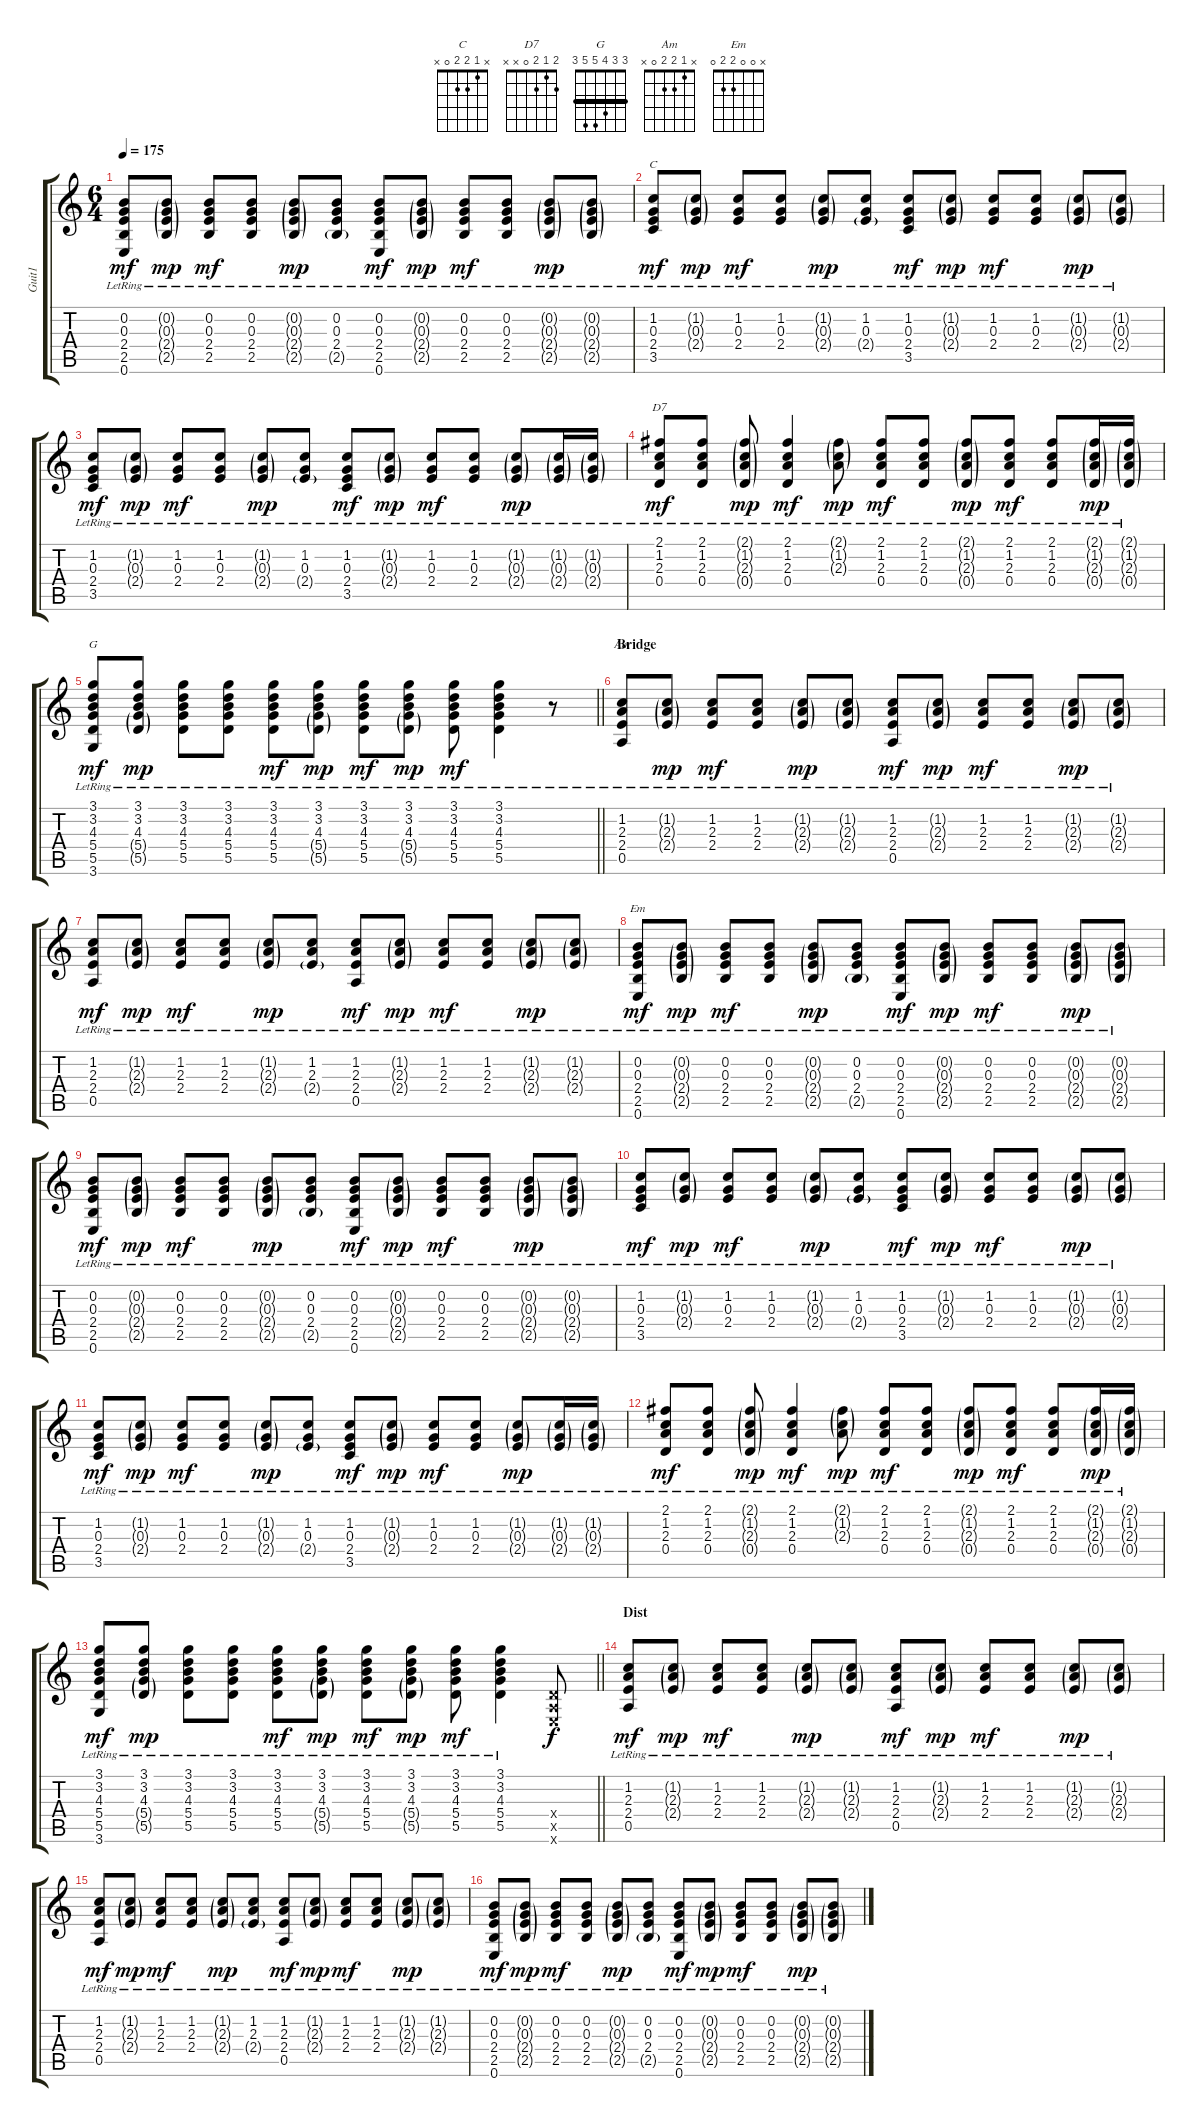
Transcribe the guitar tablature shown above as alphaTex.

\track ("Guit1" "Guit1") {instrument acousticguitarsteel}
\staff {score tabs}
\tuning (E4 B3 G3 D3 A2 E2) {hide}
\chord ("C" x 1 2 2 0 x)
\chord ("D7" 2 1 2 0 x x)
\chord ("G" 3 3 4 5 5 3) {barre 3}
\chord ("Am" x 1 2 2 0 x)
\chord ("Em" x 0 0 2 2 0)
\ts (6 4)
\tempo 175
\clef g2
\ks c
(0.2{lr} 0.3{lr} 2.4{lr} 2.5{lr} 0.6{lr}).8{dy mf} (0.2{g lr} 0.3{g lr} 2.4{g lr} 2.5{g lr}).8{dy mp} (0.2{lr} 0.3{lr} 2.4{lr} 2.5{lr}).8{dy mf} (0.2{lr} 0.3{lr} 2.4{lr} 2.5{lr}).8 (0.2{g lr} 0.3{g lr} 2.4{g lr} 2.5{g lr}).8{dy mp} (0.2{lr} 0.3{lr} 2.4{lr} 2.5{g lr}).8 (0.2{lr} 0.3{lr} 2.4{lr} 2.5{lr} 0.6{lr}).8{dy mf} (0.2{g lr} 0.3{g lr} 2.4{g lr} 2.5{g lr}).8{dy mp} (0.2{lr} 0.3{lr} 2.4{lr} 2.5{lr}).8{dy mf} (0.2{lr} 0.3{lr} 2.4{lr} 2.5{lr}).8 (0.2{g lr} 0.3{g lr} 2.4{g lr} 2.5{g lr}).8{dy mp} (0.2{g lr} 0.3{g lr} 2.4{g lr} 2.5{g lr}).8 |
(1.2{lr} 0.3{lr} 2.4{lr} 3.5{lr}).8{ch "C" dy mf} (1.2{g lr} 0.3{g lr} 2.4{g lr}).8{dy mp} (1.2{lr} 0.3{lr} 2.4{lr}).8{dy mf} (1.2{lr} 0.3{lr} 2.4{lr}).8 (1.2{g lr} 0.3{g lr} 2.4{g lr}).8{dy mp} (1.2{lr} 0.3{lr} 2.4{g lr}).8 (1.2{lr} 0.3{lr} 2.4{lr} 3.5{lr}).8{dy mf} (1.2{g lr} 0.3{g lr} 2.4{g lr}).8{dy mp} (1.2{lr} 0.3{lr} 2.4{lr}).8{dy mf} (1.2{lr} 0.3{lr} 2.4{lr}).8 (1.2{g lr} 0.3{g lr} 2.4{g lr}).8{dy mp} (1.2{g lr} 0.3{g lr} 2.4{g lr}).8 |
(1.2{lr} 0.3{lr} 2.4{lr} 3.5{lr}).8{dy mf} (1.2{g lr} 0.3{g lr} 2.4{g lr}).8{dy mp} (1.2{lr} 0.3{lr} 2.4{lr}).8{dy mf} (1.2{lr} 0.3{lr} 2.4{lr}).8 (1.2{g lr} 0.3{g lr} 2.4{g lr}).8{dy mp} (1.2{lr} 0.3{lr} 2.4{g lr}).8 (1.2{lr} 0.3{lr} 2.4{lr} 3.5{lr}).8{dy mf} (1.2{g lr} 0.3{g lr} 2.4{g lr}).8{dy mp} (1.2{lr} 0.3{lr} 2.4{lr}).8{dy mf} (1.2{lr} 0.3{lr} 2.4{lr}).8 (1.2{g lr} 0.3{g lr} 2.4{g lr}).8{dy mp} (1.2{g lr} 0.3{g lr} 2.4{g lr}).16 (1.2{g lr} 0.3{g lr} 2.4{g lr}).16 |
(2.1{lr} 1.2{lr} 2.3{lr} 0.4{lr}).8{ch "D7" dy mf} (2.1{lr} 1.2{lr} 2.3{lr} 0.4{lr}).8 (2.1{g lr} 1.2{g lr} 2.3{g lr} 0.4{g lr}).8{dy mp} (2.1{lr} 1.2{lr} 2.3{lr} 0.4{lr}).4{dy mf} (2.1{g lr} 1.2{g lr} 2.3{g lr}).8{dy mp} (2.1{lr} 1.2{lr} 2.3{lr} 0.4{lr}).8{dy mf} (2.1{lr} 1.2{lr} 2.3{lr} 0.4{lr}).8 (2.1{g lr} 1.2{g lr} 2.3{g lr} 0.4{g lr}).8{dy mp} (2.1{lr} 1.2{lr} 2.3{lr} 0.4{lr}).8{dy mf} (2.1{lr} 1.2{lr} 2.3{lr} 0.4{lr}).8 (2.1{g lr} 1.2{g lr} 2.3{g lr} 0.4{g lr}).16{dy mp} (2.1{g lr} 1.2{g lr} 2.3{g lr} 0.4{g lr}).16 |
\barLineRight lightlight
(3.1{lr} 3.2{lr} 4.3{lr} 5.4{lr} 5.5{lr} 3.6{lr}).8{ch "G" dy mf} (3.1{lr} 3.2{lr} 4.3{lr} 5.4{g lr} 5.5{g lr}).8{dy mp} (3.1{lr} 3.2{lr} 4.3{lr} 5.4{lr} 5.5{lr}).8 (3.1{lr} 3.2{lr} 4.3{lr} 5.4{lr} 5.5{lr}).8 (3.1{lr} 3.2{lr} 4.3{lr} 5.4{lr} 5.5{lr}).8{dy mf} (3.1{lr} 3.2{lr} 4.3{lr} 5.4{g lr} 5.5{g lr}).8{dy mp} (3.1{lr} 3.2{lr} 4.3{lr} 5.4{lr} 5.5{lr}).8{dy mf} (3.1{lr} 3.2{lr} 4.3{lr} 5.4{g lr} 5.5{g lr}).8{dy mp} (3.1{lr} 3.2{lr} 4.3{lr} 5.4{lr} 5.5{lr}).8{dy mf} (3.1{lr} 3.2{lr} 4.3{lr} 5.4{lr} 5.5{lr}).4 r.8 |
\section ("" "Bridge")
(1.2{lr} 2.3{lr} 2.4{lr} 0.5{lr}).8{ch "Am"} (1.2{g lr} 2.3{g lr} 2.4{g lr}).8{dy mp} (1.2{lr} 2.3{lr} 2.4{lr}).8{dy mf} (1.2{lr} 2.3{lr} 2.4{lr}).8 (1.2{g lr} 2.3{g lr} 2.4{g lr}).8{dy mp} (1.2{g lr} 2.3{g lr} 2.4{g lr}).8 (1.2{lr} 2.3{lr} 2.4{lr} 0.5{lr}).8{dy mf} (1.2{g lr} 2.3{g lr} 2.4{g lr}).8{dy mp} (1.2{lr} 2.3{lr} 2.4{lr}).8{dy mf} (1.2{lr} 2.3{lr} 2.4{lr}).8 (1.2{g lr} 2.3{g lr} 2.4{g lr}).8{dy mp} (1.2{g lr} 2.3{g lr} 2.4{g lr}).8 |
(1.2{lr} 2.3{lr} 2.4{lr} 0.5{lr}).8{dy mf} (1.2{g lr} 2.3{g lr} 2.4{g lr}).8{dy mp} (1.2{lr} 2.3{lr} 2.4{lr}).8{dy mf} (1.2{lr} 2.3{lr} 2.4{lr}).8 (1.2{g lr} 2.3{g lr} 2.4{g lr}).8{dy mp} (1.2{lr} 2.3{lr} 2.4{g lr}).8 (1.2{lr} 2.3{lr} 2.4{lr} 0.5{lr}).8{dy mf} (1.2{g lr} 2.3{g lr} 2.4{g lr}).8{dy mp} (1.2{lr} 2.3{lr} 2.4{lr}).8{dy mf} (1.2{lr} 2.3{lr} 2.4{lr}).8 (1.2{g lr} 2.3{g lr} 2.4{g lr}).8{dy mp} (1.2{g lr} 2.3{g lr} 2.4{g lr}).8 |
(0.2{lr} 0.3{lr} 2.4{lr} 2.5{lr} 0.6{lr}).8{ch "Em" dy mf} (0.2{g lr} 0.3{g lr} 2.4{g lr} 2.5{g lr}).8{dy mp} (0.2{lr} 0.3{lr} 2.4{lr} 2.5{lr}).8{dy mf} (0.2{lr} 0.3{lr} 2.4{lr} 2.5{lr}).8 (0.2{g lr} 0.3{g lr} 2.4{g lr} 2.5{g lr}).8{dy mp} (0.2{lr} 0.3{lr} 2.4{lr} 2.5{g lr}).8 (0.2{lr} 0.3{lr} 2.4{lr} 2.5{lr} 0.6{lr}).8{dy mf} (0.2{g lr} 0.3{g lr} 2.4{g lr} 2.5{g lr}).8{dy mp} (0.2{lr} 0.3{lr} 2.4{lr} 2.5{lr}).8{dy mf} (0.2{lr} 0.3{lr} 2.4{lr} 2.5{lr}).8 (0.2{g lr} 0.3{g lr} 2.4{g lr} 2.5{g lr}).8{dy mp} (0.2{g lr} 0.3{g lr} 2.4{g lr} 2.5{g lr}).8 |
(0.2{lr} 0.3{lr} 2.4{lr} 2.5{lr} 0.6{lr}).8{dy mf} (0.2{g lr} 0.3{g lr} 2.4{g lr} 2.5{g lr}).8{dy mp} (0.2{lr} 0.3{lr} 2.4{lr} 2.5{lr}).8{dy mf} (0.2{lr} 0.3{lr} 2.4{lr} 2.5{lr}).8 (0.2{g lr} 0.3{g lr} 2.4{g lr} 2.5{g lr}).8{dy mp} (0.2{lr} 0.3{lr} 2.4{lr} 2.5{g lr}).8 (0.2{lr} 0.3{lr} 2.4{lr} 2.5{lr} 0.6{lr}).8{dy mf} (0.2{g lr} 0.3{g lr} 2.4{g lr} 2.5{g lr}).8{dy mp} (0.2{lr} 0.3{lr} 2.4{lr} 2.5{lr}).8{dy mf} (0.2{lr} 0.3{lr} 2.4{lr} 2.5{lr}).8 (0.2{g lr} 0.3{g lr} 2.4{g lr} 2.5{g lr}).8{dy mp} (0.2{g lr} 0.3{g lr} 2.4{g lr} 2.5{g lr}).8 |
(1.2{lr} 0.3{lr} 2.4{lr} 3.5{lr}).8{dy mf} (1.2{g lr} 0.3{g lr} 2.4{g lr}).8{dy mp} (1.2{lr} 0.3{lr} 2.4{lr}).8{dy mf} (1.2{lr} 0.3{lr} 2.4{lr}).8 (1.2{g lr} 0.3{g lr} 2.4{g lr}).8{dy mp} (1.2{lr} 0.3{lr} 2.4{g lr}).8 (1.2{lr} 0.3{lr} 2.4{lr} 3.5{lr}).8{dy mf} (1.2{g lr} 0.3{g lr} 2.4{g lr}).8{dy mp} (1.2{lr} 0.3{lr} 2.4{lr}).8{dy mf} (1.2{lr} 0.3{lr} 2.4{lr}).8 (1.2{g lr} 0.3{g lr} 2.4{g lr}).8{dy mp} (1.2{g lr} 0.3{g lr} 2.4{g lr}).8 |
(1.2{lr} 0.3{lr} 2.4{lr} 3.5{lr}).8{dy mf} (1.2{g lr} 0.3{g lr} 2.4{g lr}).8{dy mp} (1.2{lr} 0.3{lr} 2.4{lr}).8{dy mf} (1.2{lr} 0.3{lr} 2.4{lr}).8 (1.2{g lr} 0.3{g lr} 2.4{g lr}).8{dy mp} (1.2{lr} 0.3{lr} 2.4{g lr}).8 (1.2{lr} 0.3{lr} 2.4{lr} 3.5{lr}).8{dy mf} (1.2{g lr} 0.3{g lr} 2.4{g lr}).8{dy mp} (1.2{lr} 0.3{lr} 2.4{lr}).8{dy mf} (1.2{lr} 0.3{lr} 2.4{lr}).8 (1.2{g lr} 0.3{g lr} 2.4{g lr}).8{dy mp} (1.2{g lr} 0.3{g lr} 2.4{g lr}).16 (1.2{g lr} 0.3{g lr} 2.4{g lr}).16 |
(2.1{lr} 1.2{lr} 2.3{lr} 0.4{lr}).8{dy mf} (2.1{lr} 1.2{lr} 2.3{lr} 0.4{lr}).8 (2.1{g lr} 1.2{g lr} 2.3{g lr} 0.4{g lr}).8{dy mp} (2.1{lr} 1.2{lr} 2.3{lr} 0.4{lr}).4{dy mf} (2.1{g lr} 1.2{g lr} 2.3{g lr}).8{dy mp} (2.1{lr} 1.2{lr} 2.3{lr} 0.4{lr}).8{dy mf} (2.1{lr} 1.2{lr} 2.3{lr} 0.4{lr}).8 (2.1{g lr} 1.2{g lr} 2.3{g lr} 0.4{g lr}).8{dy mp} (2.1{lr} 1.2{lr} 2.3{lr} 0.4{lr}).8{dy mf} (2.1{lr} 1.2{lr} 2.3{lr} 0.4{lr}).8 (2.1{g lr} 1.2{g lr} 2.3{g lr} 0.4{g lr}).16{dy mp} (2.1{g lr} 1.2{g lr} 2.3{g lr} 0.4{g lr}).16 |
\barLineRight lightlight
(3.1{lr} 3.2{lr} 4.3{lr} 5.4{lr} 5.5{lr} 3.6{lr}).8{dy mf} (3.1{lr} 3.2{lr} 4.3{lr} 5.4{g lr} 5.5{g lr}).8{dy mp} (3.1{lr} 3.2{lr} 4.3{lr} 5.4{lr} 5.5{lr}).8 (3.1{lr} 3.2{lr} 4.3{lr} 5.4{lr} 5.5{lr}).8 (3.1{lr} 3.2{lr} 4.3{lr} 5.4{lr} 5.5{lr}).8{dy mf} (3.1{lr} 3.2{lr} 4.3{lr} 5.4{g lr} 5.5{g lr}).8{dy mp} (3.1{lr} 3.2{lr} 4.3{lr} 5.4{lr} 5.5{lr}).8{dy mf} (3.1{lr} 3.2{lr} 4.3{lr} 5.4{g lr} 5.5{g lr}).8{dy mp} (3.1{lr} 3.2{lr} 4.3{lr} 5.4{lr} 5.5{lr}).8{dy mf} (3.1{lr} 3.2{lr} 4.3{lr} 5.4{lr} 5.5{lr}).4 (0.4{x} 0.5{x} 0.6{x}).8{dy f} |
\section ("" "Dist")
(1.2{lr} 2.3{lr} 2.4{lr} 0.5{lr}).8{dy mf volume 8} (1.2{g lr} 2.3{g lr} 2.4{g lr}).8{dy mp} (1.2{lr} 2.3{lr} 2.4{lr}).8{dy mf} (1.2{lr} 2.3{lr} 2.4{lr}).8 (1.2{g lr} 2.3{g lr} 2.4{g lr}).8{dy mp} (1.2{g lr} 2.3{g lr} 2.4{g lr}).8 (1.2{lr} 2.3{lr} 2.4{lr} 0.5{lr}).8{dy mf} (1.2{g lr} 2.3{g lr} 2.4{g lr}).8{dy mp} (1.2{lr} 2.3{lr} 2.4{lr}).8{dy mf} (1.2{lr} 2.3{lr} 2.4{lr}).8 (1.2{g lr} 2.3{g lr} 2.4{g lr}).8{dy mp} (1.2{g lr} 2.3{g lr} 2.4{g lr}).8 |
(1.2{lr} 2.3{lr} 2.4{lr} 0.5{lr}).8{dy mf} (1.2{g lr} 2.3{g lr} 2.4{g lr}).8{dy mp} (1.2{lr} 2.3{lr} 2.4{lr}).8{dy mf} (1.2{lr} 2.3{lr} 2.4{lr}).8 (1.2{g lr} 2.3{g lr} 2.4{g lr}).8{dy mp} (1.2{lr} 2.3{lr} 2.4{g lr}).8 (1.2{lr} 2.3{lr} 2.4{lr} 0.5{lr}).8{dy mf} (1.2{g lr} 2.3{g lr} 2.4{g lr}).8{dy mp} (1.2{lr} 2.3{lr} 2.4{lr}).8{dy mf} (1.2{lr} 2.3{lr} 2.4{lr}).8 (1.2{g lr} 2.3{g lr} 2.4{g lr}).8{dy mp} (1.2{g lr} 2.3{g lr} 2.4{g lr}).8 |
(0.2{lr} 0.3{lr} 2.4{lr} 2.5{lr} 0.6{lr}).8{dy mf} (0.2{g lr} 0.3{g lr} 2.4{g lr} 2.5{g lr}).8{dy mp} (0.2{lr} 0.3{lr} 2.4{lr} 2.5{lr}).8{dy mf} (0.2{lr} 0.3{lr} 2.4{lr} 2.5{lr}).8 (0.2{g lr} 0.3{g lr} 2.4{g lr} 2.5{g lr}).8{dy mp} (0.2{lr} 0.3{lr} 2.4{lr} 2.5{g lr}).8 (0.2{lr} 0.3{lr} 2.4{lr} 2.5{lr} 0.6{lr}).8{dy mf} (0.2{g lr} 0.3{g lr} 2.4{g lr} 2.5{g lr}).8{dy mp} (0.2{lr} 0.3{lr} 2.4{lr} 2.5{lr}).8{dy mf} (0.2{lr} 0.3{lr} 2.4{lr} 2.5{lr}).8 (0.2{g lr} 0.3{g lr} 2.4{g lr} 2.5{g lr}).8{dy mp} (0.2{g lr} 0.3{g lr} 2.4{g lr} 2.5{g lr}).8
